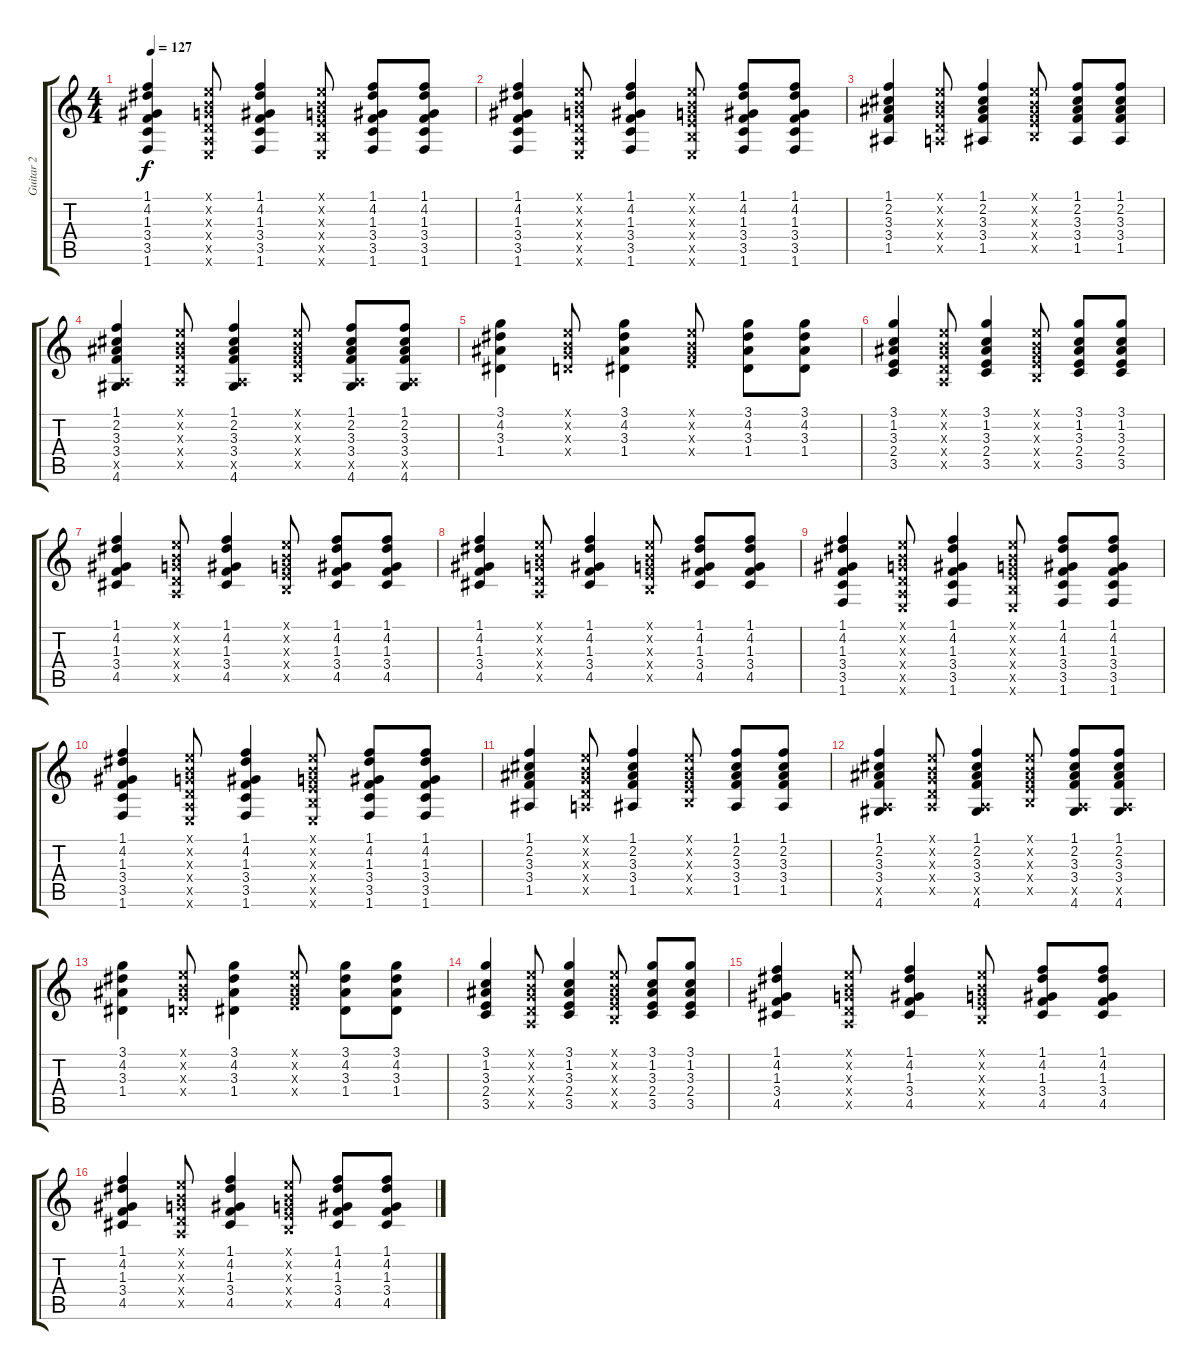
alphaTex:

\track ("Guitar 2" "Guitar 2") {instrument acousticguitarsteel}
\staff {score tabs}
\tuning (E4 B3 G3 D3 A2 E2) {hide}
\ts (4 4)
\tempo 127
\clef g2
\ks c
(1.1 4.2 1.3 3.4 3.5 1.6).4{dy f} (0.1{x} 0.2{x} 0.3{x} 0.4{x} 0.5{x} 0.6{x}).8 (1.1 4.2 1.3 3.4 3.5 1.6).4 (0.1{x} 0.2{x} 0.3{x} 2.4{x} 2.5{x} 0.6{x}).8 (1.1 4.2 1.3 3.4 3.5 1.6).8 (1.1 4.2 1.3 3.4 3.5 1.6).8 |
(1.1 4.2 1.3 3.4 3.5 1.6).4{volume 8} (0.1{x} 0.2{x} 0.3{x} 0.4{x} 0.5{x} 0.6{x}).8 (1.1 4.2 1.3 3.4 3.5 1.6).4 (0.1{x} 0.2{x} 0.3{x} 2.4{x} 2.5{x} 0.6{x}).8 (1.1 4.2 1.3 3.4 3.5 1.6).8 (1.1 4.2 1.3 3.4 3.5 1.6).8 |
(1.1 2.2 3.3 3.4 1.5).4 (0.1{x} 0.2{x} 0.3{x} 0.4{x} 0.5{x}).8 (1.1 2.2 3.3 3.4 1.5).4 (0.1{x} 0.2{x} 0.3{x} 2.4{x} 2.5{x}).8 (1.1 2.2 3.3 3.4 1.5).8 (1.1 2.2 3.3 3.4 1.5).8 |
(1.1 2.2 3.3 3.4 0.5{x} 4.6).4 (0.1{x} 0.2{x} 0.3{x} 0.4{x} 0.5{x}).8 (1.1 2.2 3.3 3.4 0.5{x} 4.6).4 (0.1{x} 0.2{x} 0.3{x} 2.4{x} 2.5{x}).8 (1.1 2.2 3.3 3.4 0.5{x} 4.6).8 (1.1 2.2 3.3 3.4 0.5{x} 4.6).8 |
(3.1 4.2 3.3 1.4).4 (0.1{x} 0.2{x} 0.3{x} 0.4{x}).8 (3.1 4.2 3.3 1.4).4 (0.1{x} 0.2{x} 0.3{x} 2.4{x}).8 (3.1 4.2 3.3 1.4).8 (3.1 4.2 3.3 1.4).8 |
(3.1 1.2 3.3 2.4 3.5).4{volume 6} (0.1{x} 0.2{x} 0.3{x} 0.4{x} 0.5{x}).8 (3.1 1.2 3.3 2.4 3.5).4 (0.1{x} 0.2{x} 0.3{x} 2.4{x} 2.5{x}).8 (3.1 1.2 3.3 2.4 3.5).8 (3.1 1.2 3.3 2.4 3.5).8 |
(1.1 4.2 1.3 3.4 4.5).4 (0.1{x} 0.2{x} 0.3{x} 0.4{x} 0.5{x}).8 (1.1 4.2 1.3 3.4 4.5).4 (0.1{x} 0.2{x} 0.3{x} 2.4{x} 2.5{x}).8 (1.1 4.2 1.3 3.4 4.5).8 (1.1 4.2 1.3 3.4 4.5).8 |
(1.1 4.2 1.3 3.4 4.5).4 (0.1{x} 0.2{x} 0.3{x} 0.4{x} 0.5{x}).8 (1.1 4.2 1.3 3.4 4.5).4 (0.1{x} 0.2{x} 0.3{x} 2.4{x} 2.5{x}).8 (1.1 4.2 1.3 3.4 4.5).8 (1.1 4.2 1.3 3.4 4.5).8 |
(1.1 4.2 1.3 3.4 3.5 1.6).4 (0.1{x} 0.2{x} 0.3{x} 0.4{x} 0.5{x} 0.6{x}).8 (1.1 4.2 1.3 3.4 3.5 1.6).4 (0.1{x} 0.2{x} 0.3{x} 2.4{x} 2.5{x} 0.6{x}).8 (1.1 4.2 1.3 3.4 3.5 1.6).8 (1.1 4.2 1.3 3.4 3.5 1.6).8 |
(1.1 4.2 1.3 3.4 3.5 1.6).4{volume 2} (0.1{x} 0.2{x} 0.3{x} 0.4{x} 0.5{x} 0.6{x}).8 (1.1 4.2 1.3 3.4 3.5 1.6).4 (0.1{x} 0.2{x} 0.3{x} 2.4{x} 2.5{x} 0.6{x}).8 (1.1 4.2 1.3 3.4 3.5 1.6).8 (1.1 4.2 1.3 3.4 3.5 1.6).8 |
(1.1 2.2 3.3 3.4 1.5).4 (0.1{x} 0.2{x} 0.3{x} 0.4{x} 0.5{x}).8 (1.1 2.2 3.3 3.4 1.5).4 (0.1{x} 0.2{x} 0.3{x} 2.4{x} 2.5{x}).8 (1.1 2.2 3.3 3.4 1.5).8 (1.1 2.2 3.3 3.4 1.5).8 |
(1.1 2.2 3.3 3.4 0.5{x} 4.6).4 (0.1{x} 0.2{x} 0.3{x} 0.4{x} 0.5{x}).8 (1.1 2.2 3.3 3.4 0.5{x} 4.6).4 (0.1{x} 0.2{x} 0.3{x} 2.4{x} 2.5{x}).8 (1.1 2.2 3.3 3.4 0.5{x} 4.6).8 (1.1 2.2 3.3 3.4 0.5{x} 4.6).8 |
(3.1 4.2 3.3 1.4).4 (0.1{x} 0.2{x} 0.3{x} 0.4{x}).8 (3.1 4.2 3.3 1.4).4 (0.1{x} 0.2{x} 0.3{x} 2.4{x}).8 (3.1 4.2 3.3 1.4).8 (3.1 4.2 3.3 1.4).8 |
(3.1 1.2 3.3 2.4 3.5).4{volume 0} (0.1{x} 0.2{x} 0.3{x} 0.4{x} 0.5{x}).8 (3.1 1.2 3.3 2.4 3.5).4 (0.1{x} 0.2{x} 0.3{x} 2.4{x} 2.5{x}).8 (3.1 1.2 3.3 2.4 3.5).8 (3.1 1.2 3.3 2.4 3.5).8 |
(1.1 4.2 1.3 3.4 4.5).4 (0.1{x} 0.2{x} 0.3{x} 0.4{x} 0.5{x}).8 (1.1 4.2 1.3 3.4 4.5).4 (0.1{x} 0.2{x} 0.3{x} 2.4{x} 2.5{x}).8 (1.1 4.2 1.3 3.4 4.5).8 (1.1 4.2 1.3 3.4 4.5).8 |
(1.1 4.2 1.3 3.4 4.5).4 (0.1{x} 0.2{x} 0.3{x} 0.4{x} 0.5{x}).8 (1.1 4.2 1.3 3.4 4.5).4 (0.1{x} 0.2{x} 0.3{x} 2.4{x} 2.5{x}).8 (1.1 4.2 1.3 3.4 4.5).8 (1.1 4.2 1.3 3.4 4.5).8
